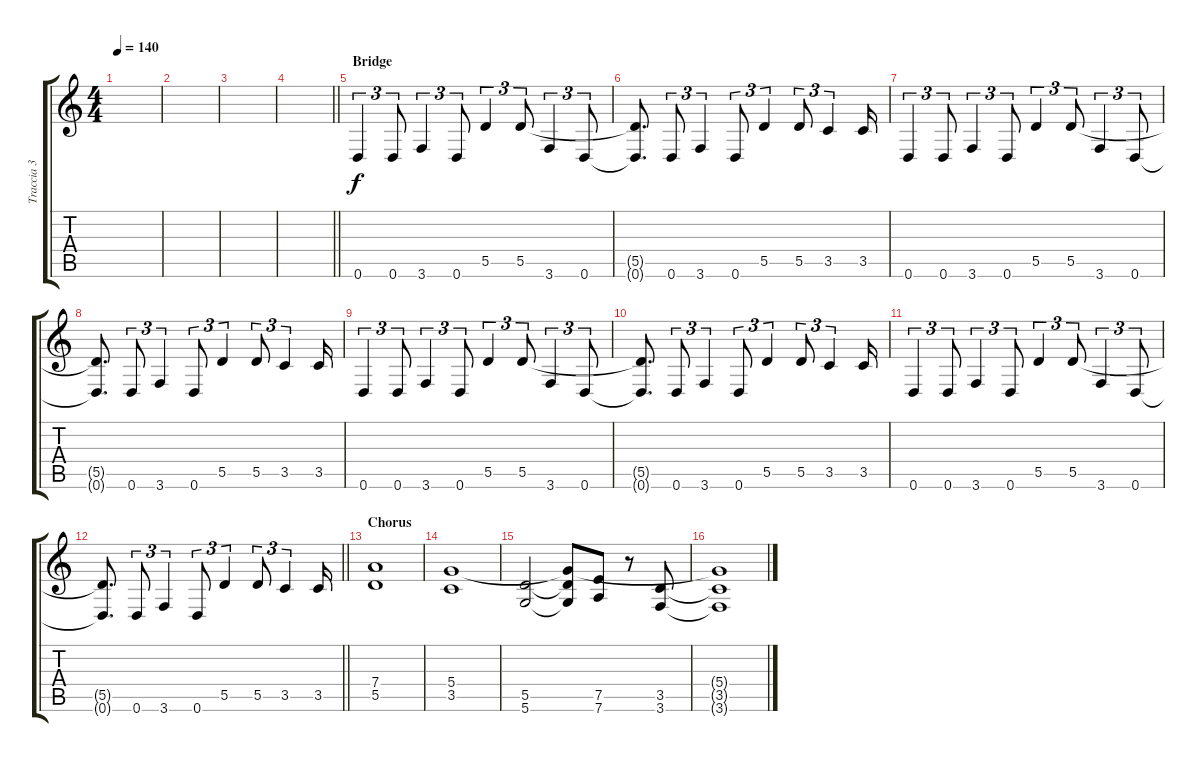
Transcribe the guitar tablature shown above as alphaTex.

\track ("Traccia 3" "Traccia 3") {instrument distortionguitar}
\staff {score tabs}
\tuning (E4 B3 G3 D3 A2 D2) {hide}
\ts (4 4)
\tempo 140
\clef g2
\ks c
|
|
|
\barLineRight lightlight
|
\section ("" "Bridge")
0.6.4{tu (3 2)} 0.6.8{tu (3 2)} 3.6.4{tu (3 2)} 0.6.8{tu (3 2)} 5.5.4{tu (3 2)} 5.5.8{tu (3 2)} 3.6.4{tu (3 2)} 0.6.8{tu (3 2)} |
(5.5{t} 0.6{t}).8{d} 0.6.8{tu (3 2)} 3.6.4{tu (3 2)} 0.6.8{tu (3 2)} 5.5.4{tu (3 2)} 5.5.8{tu (3 2)} 3.5.4{tu (3 2)} 3.5.16 |
0.6.4{tu (3 2)} 0.6.8{tu (3 2)} 3.6.4{tu (3 2)} 0.6.8{tu (3 2)} 5.5.4{tu (3 2)} 5.5.8{tu (3 2)} 3.6.4{tu (3 2)} 0.6.8{tu (3 2)} |
(5.5{t} 0.6{t}).8{d} 0.6.8{tu (3 2)} 3.6.4{tu (3 2)} 0.6.8{tu (3 2)} 5.5.4{tu (3 2)} 5.5.8{tu (3 2)} 3.5.4{tu (3 2)} 3.5.16 |
0.6.4{tu (3 2)} 0.6.8{tu (3 2)} 3.6.4{tu (3 2)} 0.6.8{tu (3 2)} 5.5.4{tu (3 2)} 5.5.8{tu (3 2)} 3.6.4{tu (3 2)} 0.6.8{tu (3 2)} |
(5.5{t} 0.6{t}).8{d} 0.6.8{tu (3 2)} 3.6.4{tu (3 2)} 0.6.8{tu (3 2)} 5.5.4{tu (3 2)} 5.5.8{tu (3 2)} 3.5.4{tu (3 2)} 3.5.16 |
0.6.4{tu (3 2)} 0.6.8{tu (3 2)} 3.6.4{tu (3 2)} 0.6.8{tu (3 2)} 5.5.4{tu (3 2)} 5.5.8{tu (3 2)} 3.6.4{tu (3 2)} 0.6.8{tu (3 2)} |
\barLineRight lightlight
(5.5{t} 0.6{t}).8{d} 0.6.8{tu (3 2)} 3.6.4{tu (3 2)} 0.6.8{tu (3 2)} 5.5.4{tu (3 2)} 5.5.8{tu (3 2)} 3.5.4{tu (3 2)} 3.5.16 |
\section ("" "Chorus")
(7.4 5.5).1 |
(5.4 3.5).1 |
(5.5 5.6).2 (5.4{t} 5.5{t} 5.6{t}).8 (7.5 7.6).8 r.8 (3.5 3.6).8 |
(5.4{t} 3.5{t} 3.6{t}).1
